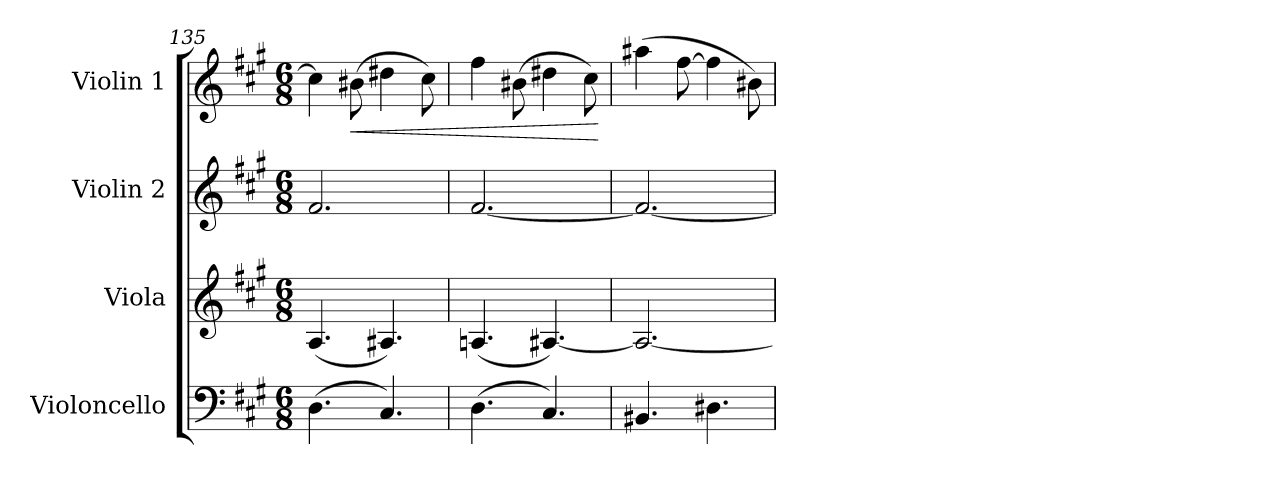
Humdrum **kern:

**kern	**kern	**kern	**kern	**dynam
*part4	*part3	*part2	*part1	*part1
*staff4	*staff3	*staff2	*staff1	*staff1
*I"Violoncello	*I"Viola	*I"Violin 2	*I"Violin 1	*
*I'Vc	*I'Vla	*I'Vln	*I'Vln	*
*clefF4	*clefG2	*clefG2	*clefG2	*
*k[f#c#g#]	*k[f#c#g#]	*k[f#c#g#]	*k[f#c#g#]	*
*M6/8	*M6/8	*M6/8	*M6/8	*
=135	=135	=135	=135	=135
(4.D\	(4.A/	2.f#/	4cc#\]	.
!	!	!	!	!LO:HP:b
.	.	.	(8b#X\	<
4.C#/)	4.A#X/)	.	4dd#X\	.
.	.	.	8cc#\)	.
=136	=136	=136	=136	=136
(4.D\	(4.An/	[2.f#/	4ff#\	.
.	.	.	(8b#X\	.
4.C#/)	[4.A#X/)	.	4dd#X\	.
.	.	.	8cc#\)	.
.	.	.	.	[
=137	=137	=137	=137	=137
4.BB#X/	2.A#/_	2.f#/_	(4aa#X\	.
.	.	.	[8ff#\	.
4.D#X\	.	.	4ff#\]	.
.	.	.	8b#X\)	.
=	=	=	=	=
*-	*-	*-	*-	*-
